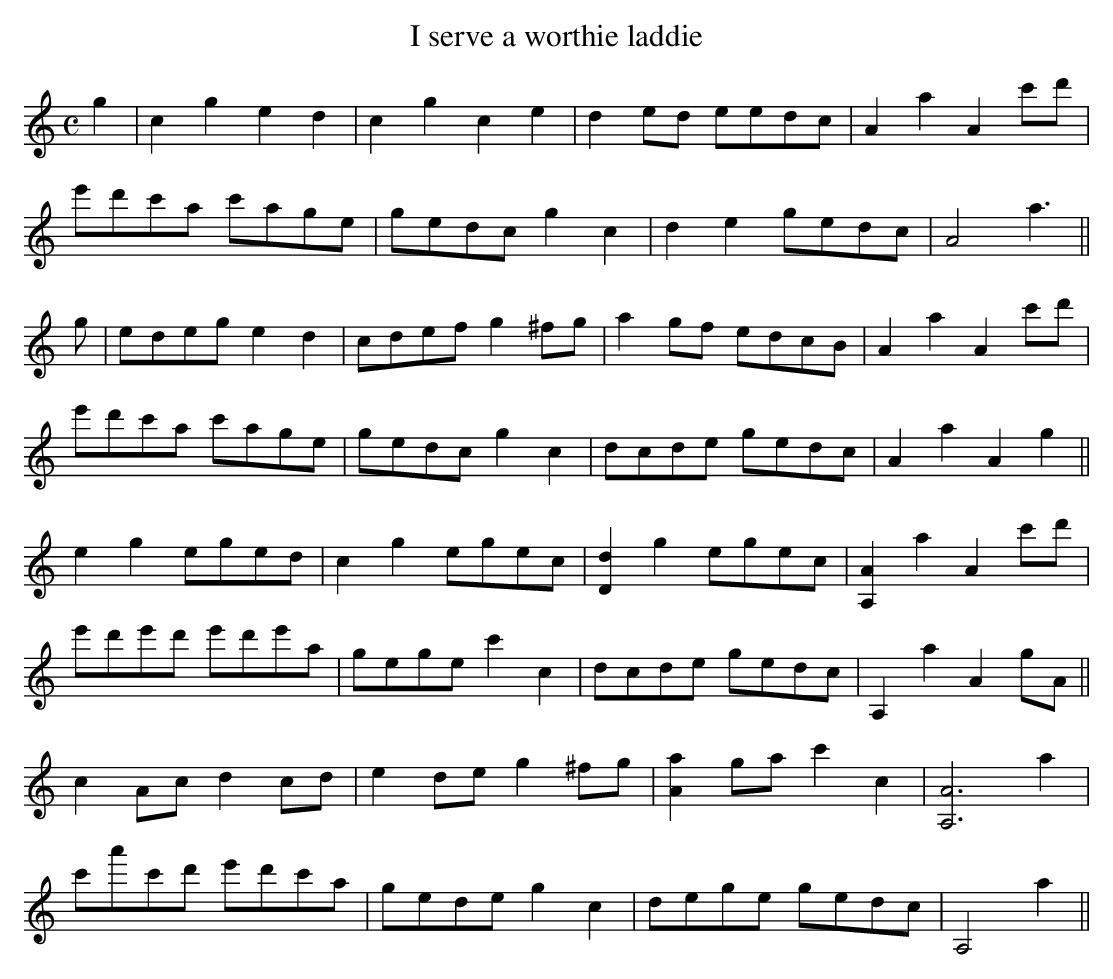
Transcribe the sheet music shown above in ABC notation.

X:1
T:I serve a worthie laddie
M:C
L:1/8
K:C
g2|c2g2e2d2|c2g2c2e2|d2 ed eedc|A2a2A2 c'd'|
e'd'c'a c'age|gedc g2c2|d2 e2 gedc|A4 a3||
g|edeg e2d2|cdef g2 ^fg|a2 gf edcB|A2a2A2 c'd'|
e'd'c'a c'age|gedc g2c2|dcde gedc|A2a2A2g2||
e2g2 eged|c2g2 egec|[D2d2]g2 egec|[A,2A2]a2A2 c'd'|
e'd'e'd' e'd'e'a|gege c'2c2|dcde gedc|A,2a2A2 gA||
c2 Ac d2 cd|e2 de g2 ^fg|[A2a2]ga c'2c2|[A,6A6]a2|
c'a'c'd' e'd'c'a|gede g2c2|dege gedc|A,4 a2||
